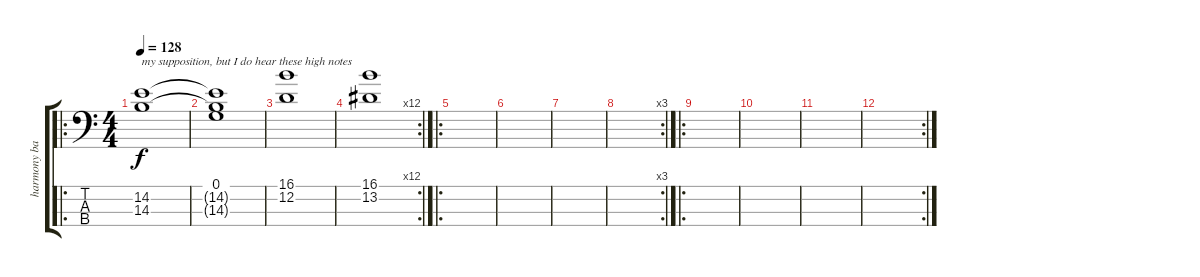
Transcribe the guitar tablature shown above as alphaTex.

\track ("harmony bass" "harmony ba") {instrument overdrivenguitar}
\staff {score tabs}
\tuning (G2 D2 A1 E1) {hide}
\ro
\ts (4 4)
\tempo 128
\clef f4
\ks c
(14.2 14.3).1{txt "my supposition, but I do hear these high notes" dy f instrument overdrivenguitar} |
(0.1 14.2{t} 14.3{t}).1 |
(16.1 12.2).1 |
\rc 12
(16.1 13.2).1 |
\ro
|
|
|
\rc 3
|
\ro
|
|
|
\rc 2
